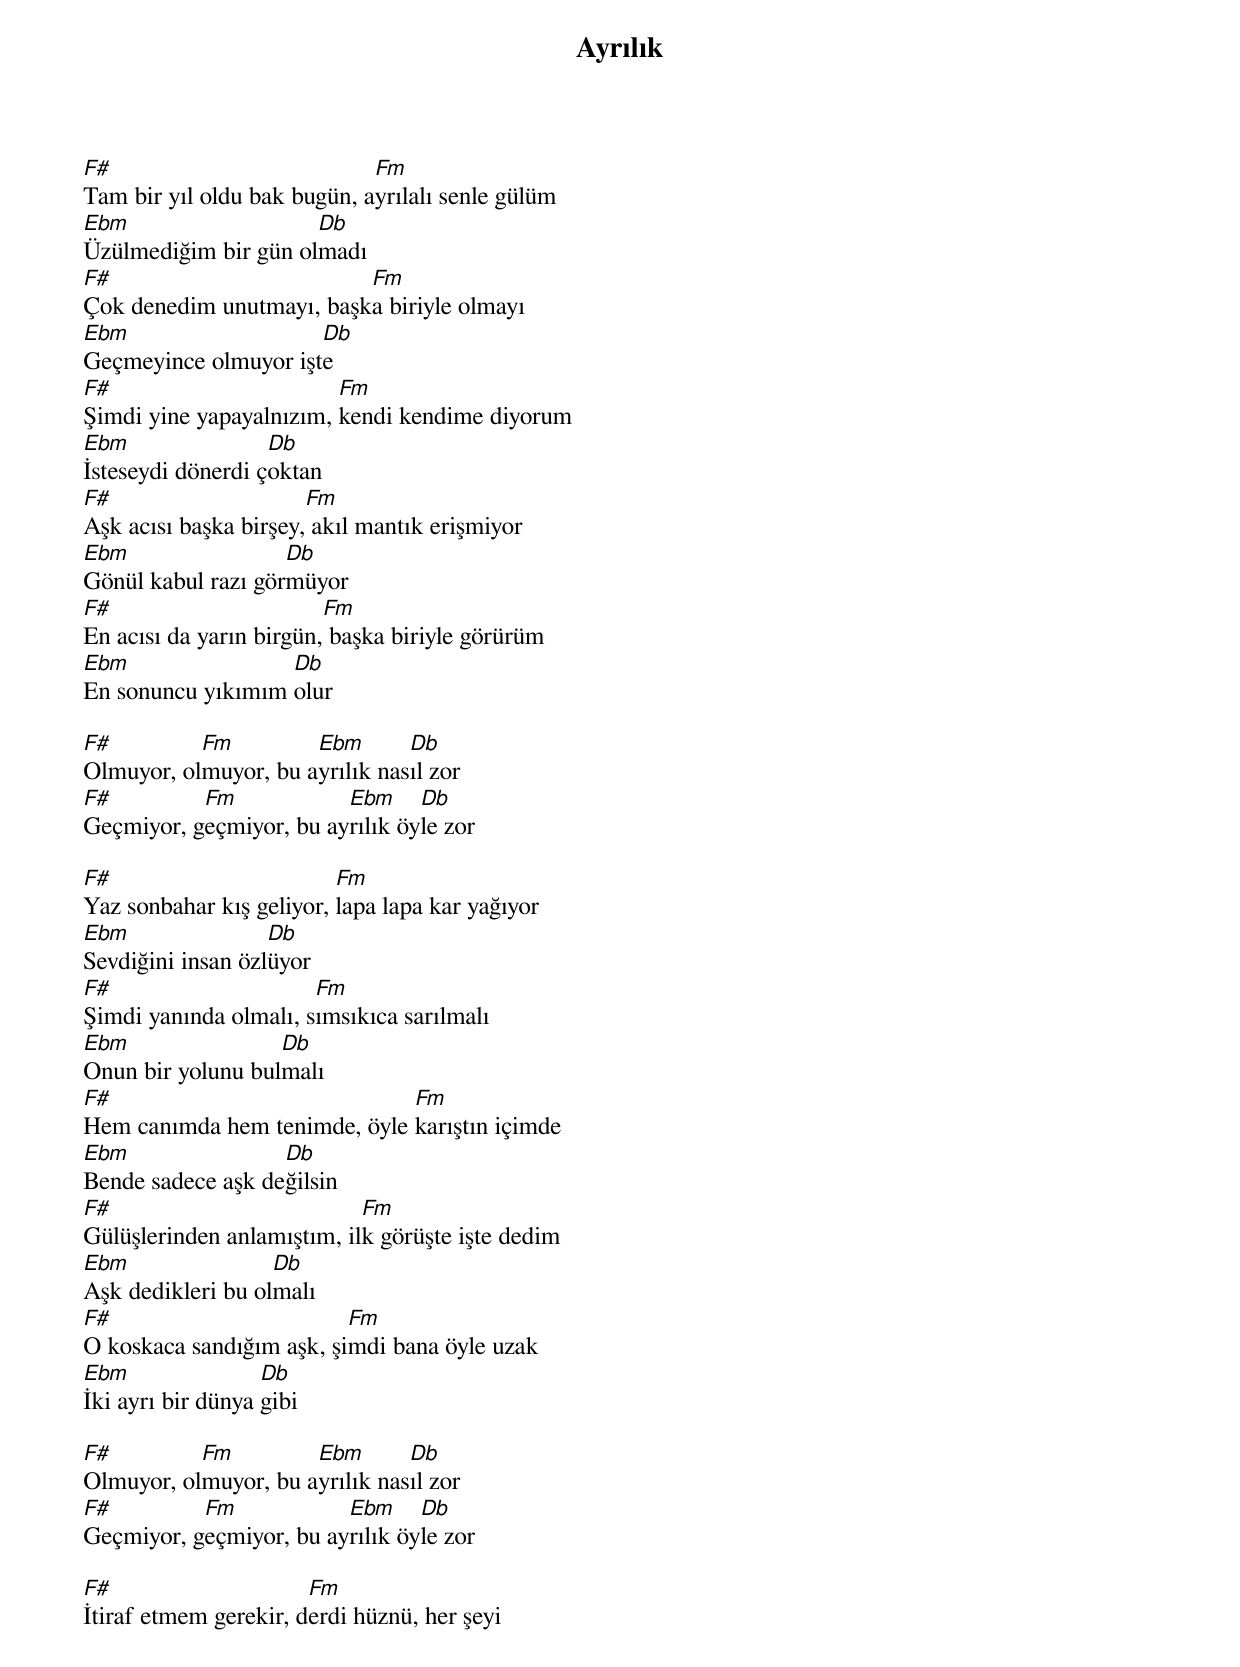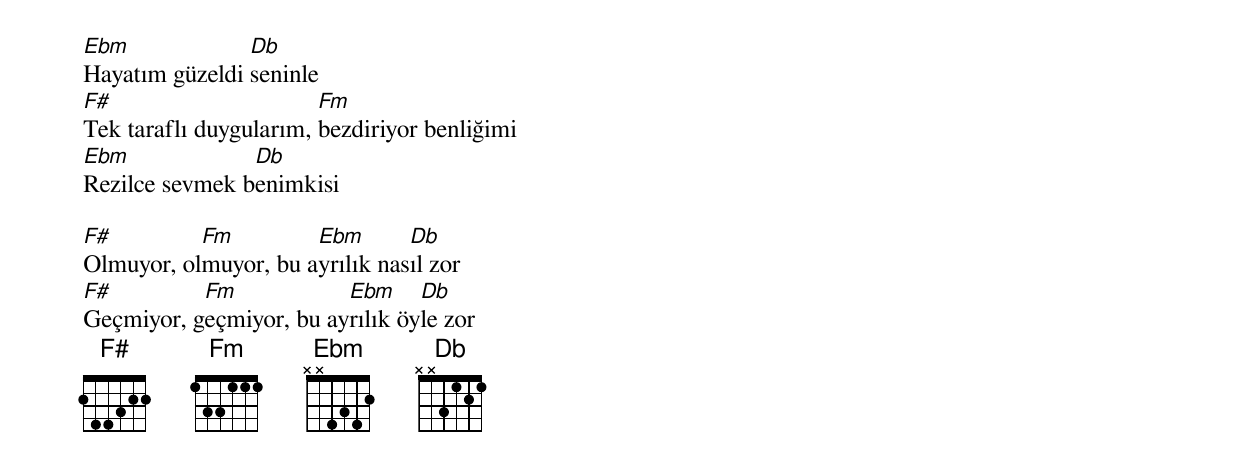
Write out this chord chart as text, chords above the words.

{title: Ayrılık}
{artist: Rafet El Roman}

F#                           Fm
Tam bir yıl oldu bak bugün, ayrılalı senle gülüm
Ebm                   Db
Üzülmediğim bir gün olmadı
F#                        Fm
Çok denedim unutmayı, başka biriyle olmayı
Ebm                   Db
Geçmeyince olmuyor işte
F#                       Fm
Şimdi yine yapayalnızım, kendi kendime diyorum
Ebm                Db
İsteseydi dönerdi çoktan
F#                     Fm
Aşk acısı başka birşey, akıl mantık erişmiyor
Ebm                 Db
Gönül kabul razı görmüyor
F#                       Fm
En acısı da yarın birgün, başka biriyle görürüm
Ebm                Db
En sonuncu yıkımım olur

F#         Fm         Ebm       Db
Olmuyor, olmuyor, bu ayrılık nasıl zor
F#         Fm            Ebm     Db
Geçmiyor, geçmiyor, bu ayrılık öyle zor

F#                        Fm
Yaz sonbahar kış geliyor, lapa lapa kar yağıyor
Ebm                Db
Sevdiğini insan özlüyor
F#                     Fm
Şimdi yanında olmalı, sımsıkıca sarılmalı
Ebm                Db
Onun bir yolunu bulmalı
F#                            Fm
Hem canımda hem tenimde, öyle karıştın içimde
Ebm                Db
Bende sadece aşk değilsin
F#                          Fm
Gülüşlerinden anlamıştım, ilk görüşte işte dedim
Ebm                Db
Aşk dedikleri bu olmalı
F#                        Fm
O koskaca sandığım aşk, şimdi bana öyle uzak
Ebm                Db
İki ayrı bir dünya gibi

F#         Fm         Ebm       Db
Olmuyor, olmuyor, bu ayrılık nasıl zor
F#         Fm            Ebm     Db
Geçmiyor, geçmiyor, bu ayrılık öyle zor

F#                     Fm
İtiraf etmem gerekir, derdi hüznü, her şeyi
Ebm             Db
Hayatım güzeldi seninle
F#                      Fm
Tek taraflı duygularım, bezdiriyor benliğimi
Ebm             Db
Rezilce sevmek benimkisi

F#         Fm         Ebm       Db
Olmuyor, olmuyor, bu ayrılık nasıl zor
F#         Fm            Ebm     Db
Geçmiyor, geçmiyor, bu ayrılık öyle zor
